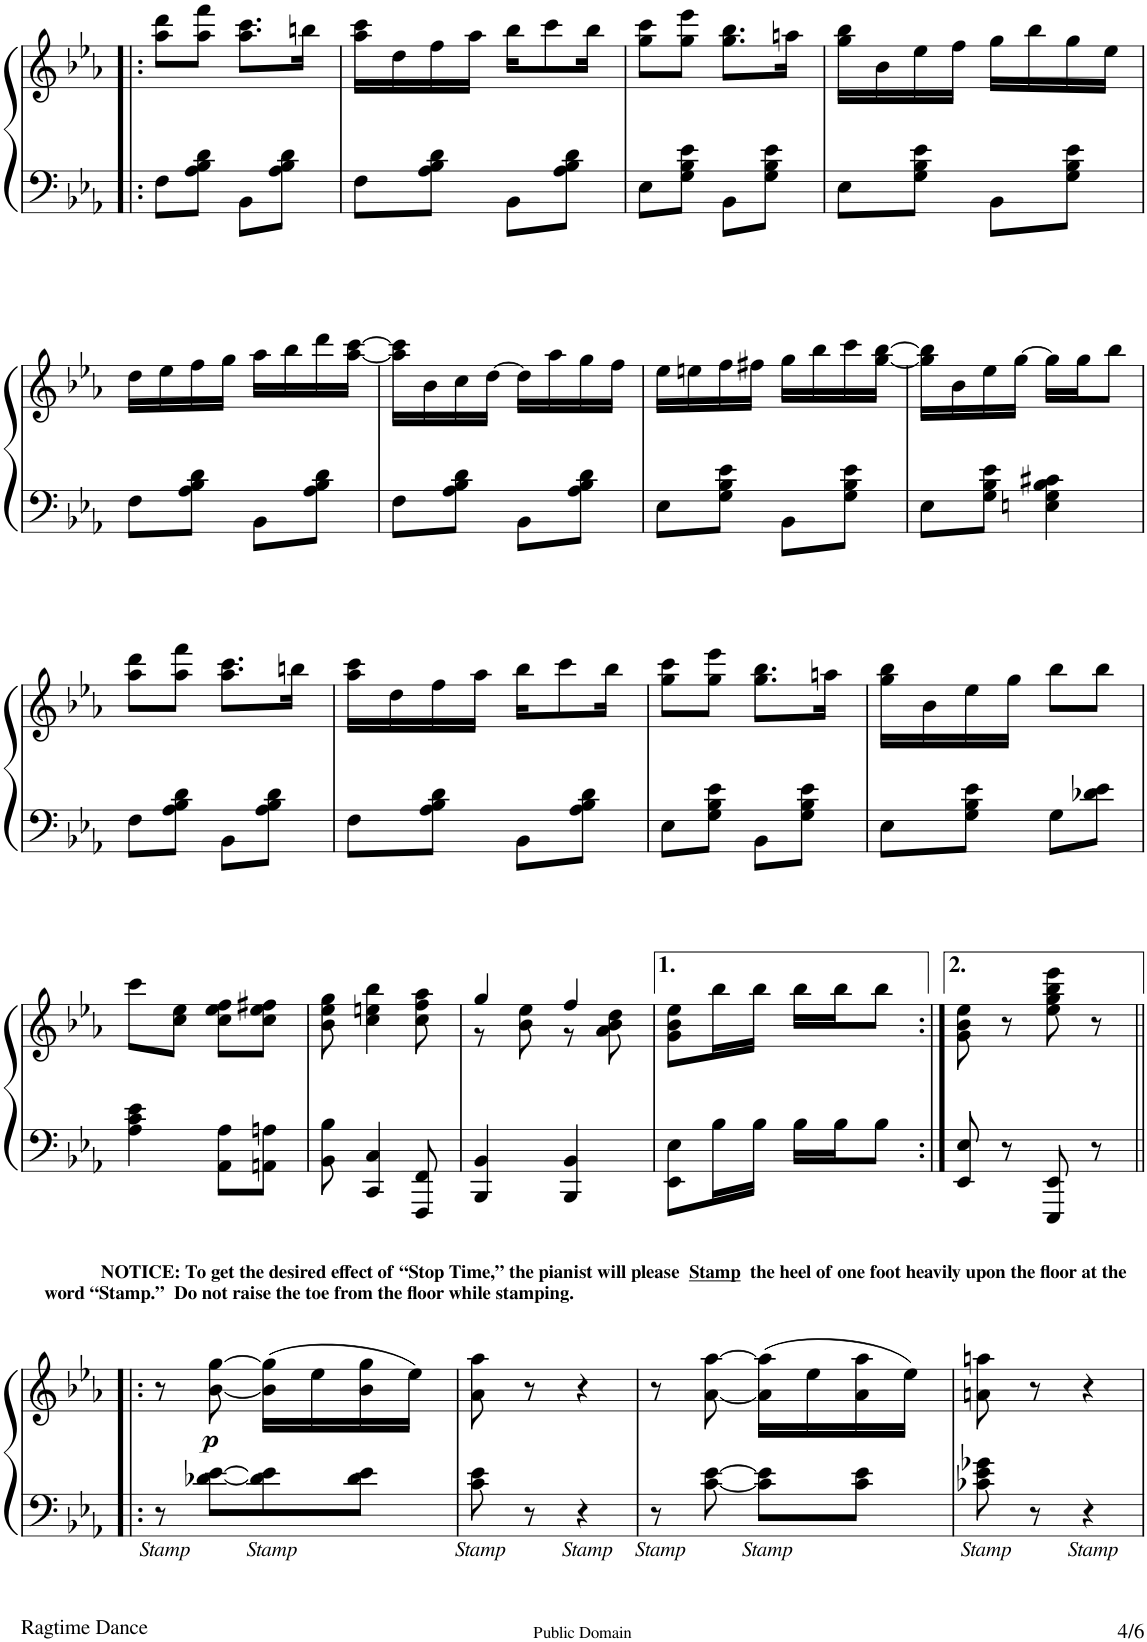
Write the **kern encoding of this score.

**kern	**kern	**dynam
*part1	*part1	*part1
*staff2	*staff1	*staff1/2
*I"Piano	*	*
*I'Pno.	*	*
!!LO:PB:g=z
*clefF4	*clefG2	*
*k[b-e-a-]	*k[b-e-a-]	*
*E-:	*E-:	*
*M2/4	*M2/4	*
=39!|:	=39!|:	=39!|:
8F\L	8aa-\ 8ddd\L	.
8A-\ 8B-\ 8d\J	8aa-\ 8fff\J	.
8BB-\L	8.aa-\ 8.ccc\L	.
8A-\ 8B-\ 8d\J	.	.
.	16bbn\Jk	.
=40	=40	=40
8F\L	16aa-\ 16ccc\LL	.
.	16dd\	.
8A-\ 8B-\ 8d\J	16ff\	.
.	16aa-\JJ	.
8BB-\L	16bb-\KL	.
.	8ccc\	.
8A-\ 8B-\ 8d\J	.	.
.	16bb-\Jk	.
=41	=41	=41
8E-\L	8gg\ 8ccc\L	.
8G\ 8B-\ 8e-\J	8gg\ 8eee-\J	.
8BB-\L	8.gg\ 8.bb-\L	.
8G\ 8B-\ 8e-\J	.	.
.	16aan\Jk	.
=42	=42	=42
8E-\L	16gg\ 16bb-\LL	.
.	16b-\	.
8G\ 8B-\ 8e-\J	16ee-\	.
.	16ff\JJ	.
8BB-\L	16gg\LL	.
.	16bb-\	.
8G\ 8B-\ 8e-\J	16gg\	.
.	16ee-\JJ	.
!!LO:LB:g=z
=43	=43	=43
8F\L	16dd\LL	.
.	16ee-\	.
8A-\ 8B-\ 8d\J	16ff\	.
.	16gg\JJ	.
8BB-\L	16aa-\LL	.
.	16bb-\	.
8A-\ 8B-\ 8d\J	16ddd\	.
.	[16aa-\ [16ccc\JJ	.
=44	=44	=44
8F\L	16aa-\] 16ccc\]LL	.
.	16b-\	.
8A-\ 8B-\ 8d\J	16cc\	.
.	[16dd\JJ	.
8BB-\L	16dd\LL]	.
.	16aa-\	.
8A-\ 8B-\ 8d\J	16gg\	.
.	16ff\JJ	.
=45	=45	=45
8E-\L	16ee-\LL	.
.	16een\	.
8G\ 8B-\ 8e-\J	16ff\	.
.	16ff#X\JJ	.
8BB-\L	16gg\LL	.
.	16bb-\	.
8G\ 8B-\ 8e-\J	16ccc\	.
.	[16gg\ [16bb-\JJ	.
=46	=46	=46
8E-\L	16gg\] 16bb-\]LL	.
.	16b-\	.
8G\ 8B-\ 8e-\J	16ee-\	.
.	[16gg\JJ	.
4En\ 4G\ 4B-\ 4c#X\	16gg\LL]	.
.	16gg\J	.
.	8bb-\J	.
!!LO:LB:g=z
=47	=47	=47
8F\L	8aa-\ 8ddd\L	.
8A-\ 8B-\ 8d\J	8aa-\ 8fff\J	.
8BB-\L	8.aa-\ 8.ccc\L	.
8A-\ 8B-\ 8d\J	.	.
.	16bbn\Jk	.
=48	=48	=48
8F\L	16aa-\ 16ccc\LL	.
.	16dd\	.
8A-\ 8B-\ 8d\J	16ff\	.
.	16aa-\JJ	.
8BB-\L	16bb-\KL	.
.	8ccc\	.
8A-\ 8B-\ 8d\J	.	.
.	16bb-\Jk	.
=49	=49	=49
8E-\L	8gg\ 8ccc\L	.
8G\ 8B-\ 8e-\J	8gg\ 8eee-\J	.
8BB-\L	8.gg\ 8.bb-\L	.
8G\ 8B-\ 8e-\J	.	.
.	16aan\Jk	.
=50	=50	=50
8E-\L	16gg\ 16bb-\LL	.
.	16b-\	.
8G\ 8B-\ 8e-\J	16ee-\	.
.	16gg\JJ	.
8G\L	8bb-\L	.
8d-X\ 8e-\J	8bb-\J	.
!!LO:LB:g=z
=51	=51	=51
4A-\ 4c\ 4e-\	8ccc\L	.
.	8cc\ 8ee-\J	.
8AA-\ 8A-\L	8cc\ 8ee-\ 8ff\L	.
8AAn\ 8An\J	8cc\ 8ee-\ 8ff#X\J	.
=52	=52	=52
8BB-\ 8B-\	8b-\ 8ee-\ 8gg\	.
4CC/ 4C/	4cc\ 4een\ 4bb-\	.
8FFF/ 8FF/	8cc\ 8ff\ 8aa-\	.
=53	=53	=53
*	*^	*
4BBB-/ 4BB-/	4gg/	8r	.
.	.	8b-\ 8ee-\	.
4BBB-/ 4BB-/	4ff/	8r	.
.	.	8a-\ 8b-\ 8dd\	.
*	*v	*v	*
=54	=54	=54
8EE-\ 8E-\L	8g\ 8b-\ 8ee-\L	.
16B-\L	16bb-\L	.
16B-\JJ	16bb-\JJ	.
16B-\LL	16bb-\LL	.
16B-\J	16bb-\J	.
8B-\J	8bb-\J	.
=55:|!	=55:|!	=55:|!
8EE-/ 8E-/	8g\ 8b-\ 8ee-\	.
8r	8r	.
8EEE-/ 8EE-/	8ee-\ 8gg\ 8bb-\ 8eee-\	.
8r	8r	.
!!LO:LB:g=z
=56!|:	=56!|:	=56!|:
!LO:TX:b:i:t=Stamp	!	!
8r	8r	.
!	!	!LO:DY:b
[8d-X\ [8e-\L	[8b-\ [8gg\	p
!LO:TX:b:i:t=Stamp	!	!
8d-\] 8e-\]	(16b-\] 16gg\]LL	.
.	16ee-\	.
8d-\ 8e-\J	16b-\ 16gg\	.
.	16ee-\JJ)	.
=57	=57	=57
!LO:TX:b:i:t=Stamp	!	!
8c\ 8e-\	8a-\ 8aa-\	.
8r	8r	.
!LO:TX:b:i:t=Stamp	!	!
4r	4r	.
=58	=58	=58
!LO:TX:b:i:t=Stamp	!	!
8r	8r	.
[8c\ [8e-\	[8a-\ [8aa-\	.
!LO:TX:b:i:t=Stamp	!	!
8c\] 8e-\]L	(16a-\] 16aa-\]LL	.
.	16ee-\	.
8c\ 8e-\J	16a-\ 16aa-\	.
.	16ee-\JJ)	.
=59	=59	=59
!LO:TX:b:i:t=Stamp	!	!
8c-X\ 8e-\ 8g-X\	8an\ 8aan\	.
8r	8r	.
!LO:TX:b:i:t=Stamp	!	!
4r	4r	.
=	=	=
*-	*-	*-
